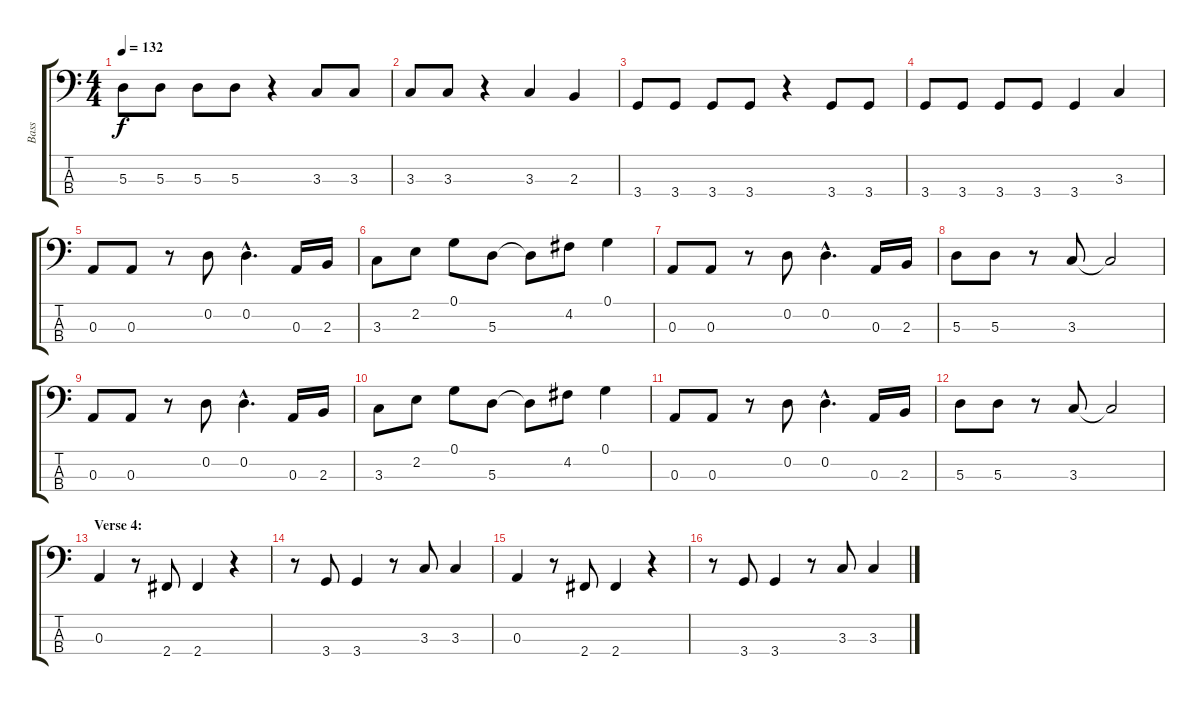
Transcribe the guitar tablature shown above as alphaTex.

\track ("Bass" "Bass") {instrument electricbassfinger}
\staff {score tabs}
\tuning (G2 D2 A1 E1) {hide}
\ts (4 4)
\tempo 132
\clef f4
\ks c
5.3.8{dy f} 5.3.8 5.3.8 5.3.8 r.4 3.3.8 3.3.8 |
3.3.8 3.3.8 r.4 3.3.4 2.3.4 |
3.4.8 3.4.8 3.4.8 3.4.8 r.4 3.4.8 3.4.8 |
3.4.8 3.4.8 3.4.8 3.4.8 3.4.4 3.3.4 |
0.3.8 0.3.8 r.8 0.2.8 0.2{hac}.4{d} 0.3.16 2.3.16 |
3.3.8 2.2.8 0.1.8 5.3.8 5.3{t}.8 4.2.8 0.1.4 |
0.3.8 0.3.8 r.8 0.2.8 0.2{hac}.4{d} 0.3.16 2.3.16 |
5.3.8 5.3.8 r.8 3.3.8 3.3{t}.2 |
0.3.8 0.3.8 r.8 0.2.8 0.2{hac}.4{d} 0.3.16 2.3.16 |
3.3.8 2.2.8 0.1.8 5.3.8 5.3{t}.8 4.2.8 0.1.4 |
0.3.8 0.3.8 r.8 0.2.8 0.2{hac}.4{d} 0.3.16 2.3.16 |
5.3.8 5.3.8 r.8 3.3.8 3.3{t}.2 |
\section ("" "Verse 4:")
0.3.4 r.8 2.4.8 2.4.4 r.4 |
r.8 3.4.8 3.4.4 r.8 3.3.8 3.3.4 |
0.3.4 r.8 2.4.8 2.4.4 r.4 |
r.8 3.4.8 3.4.4 r.8 3.3.8 3.3.4
